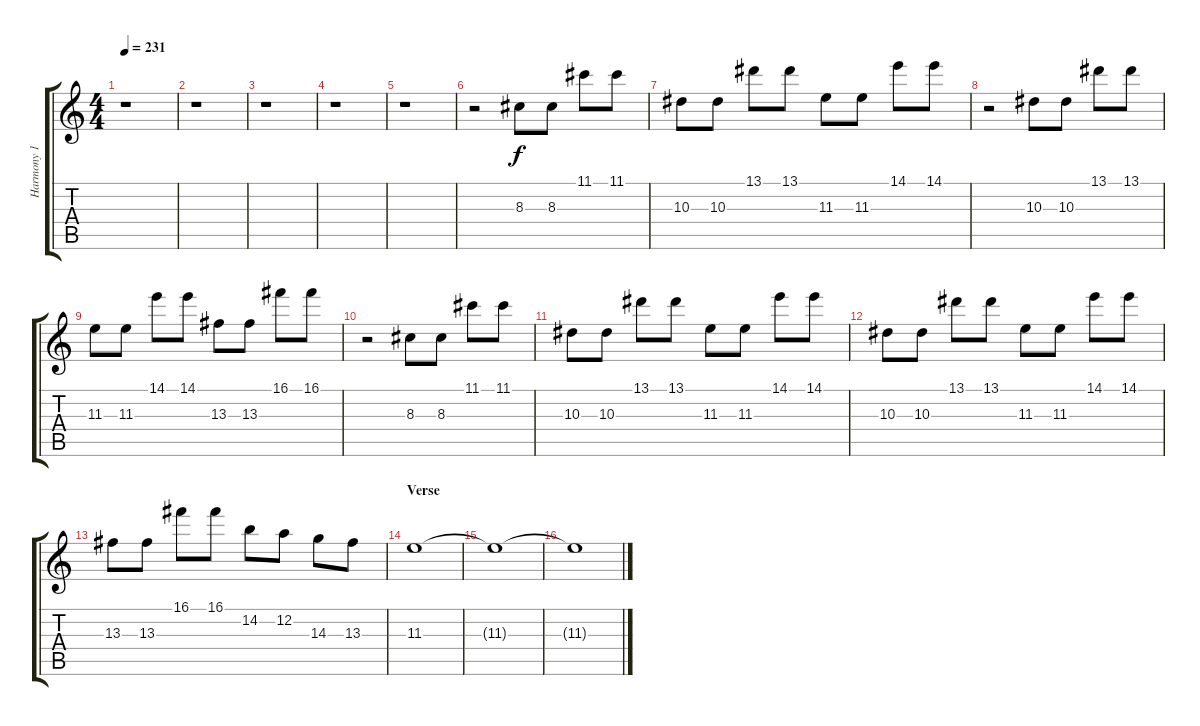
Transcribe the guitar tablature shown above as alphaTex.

\track ("Harmony 1" "Harmony 1") {instrument overdrivenguitar}
\staff {score tabs}
\tuning (D4 A3 F3 C3 G2 C2) {hide}
\ts (4 4)
\tempo 231
\clef g2
\ks aminor
r.1{dy f} |
r.1 |
r.1 |
r.1 |
r.1 |
r.2 8.3.8 8.3.8 11.1.8 11.1.8 |
10.3.8 10.3.8 13.1.8 13.1.8 11.3.8 11.3.8 14.1.8 14.1.8 |
r.2 10.3.8 10.3.8 13.1.8 13.1.8 |
11.3.8 11.3.8 14.1.8 14.1.8 13.3.8 13.3.8 16.1.8 16.1.8 |
r.2 8.3.8 8.3.8 11.1.8 11.1.8 |
10.3.8 10.3.8 13.1.8 13.1.8 11.3.8 11.3.8 14.1.8 14.1.8 |
10.3.8 10.3.8 13.1.8 13.1.8 11.3.8 11.3.8 14.1.8 14.1.8 |
13.3.8 13.3.8 16.1.8 16.1.8 14.2.8 12.2.8 14.3.8 13.3.8 |
\section ("" "Verse")
11.3.1 |
11.3{t}.1 |
11.3{t}.1
